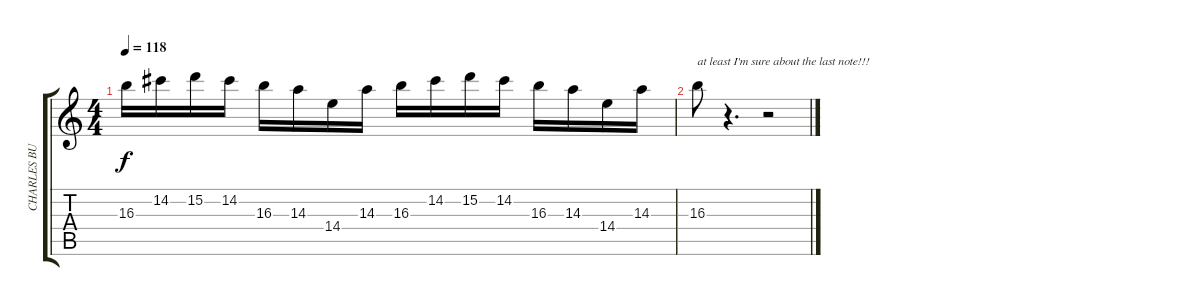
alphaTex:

\track ("CHARLES BURCHILL!!!" "CHARLES BU") {instrument distortionguitar}
\staff {score tabs}
\tuning (E4 B3 G3 D3 A2 E2) {hide}
\ts (4 4)
\tempo 118
\clef g2
\ks c
16.3.16{dy f} 14.2.16 15.2.16 14.2.16 16.3.16 14.3.16 14.4.16 14.3.16 16.3.16 14.2.16 15.2.16 14.2.16 16.3.16 14.3.16 14.4.16 14.3.16 |
16.3.8{txt "at least I'm sure about the last note!!!"} r.4{d} r.2
